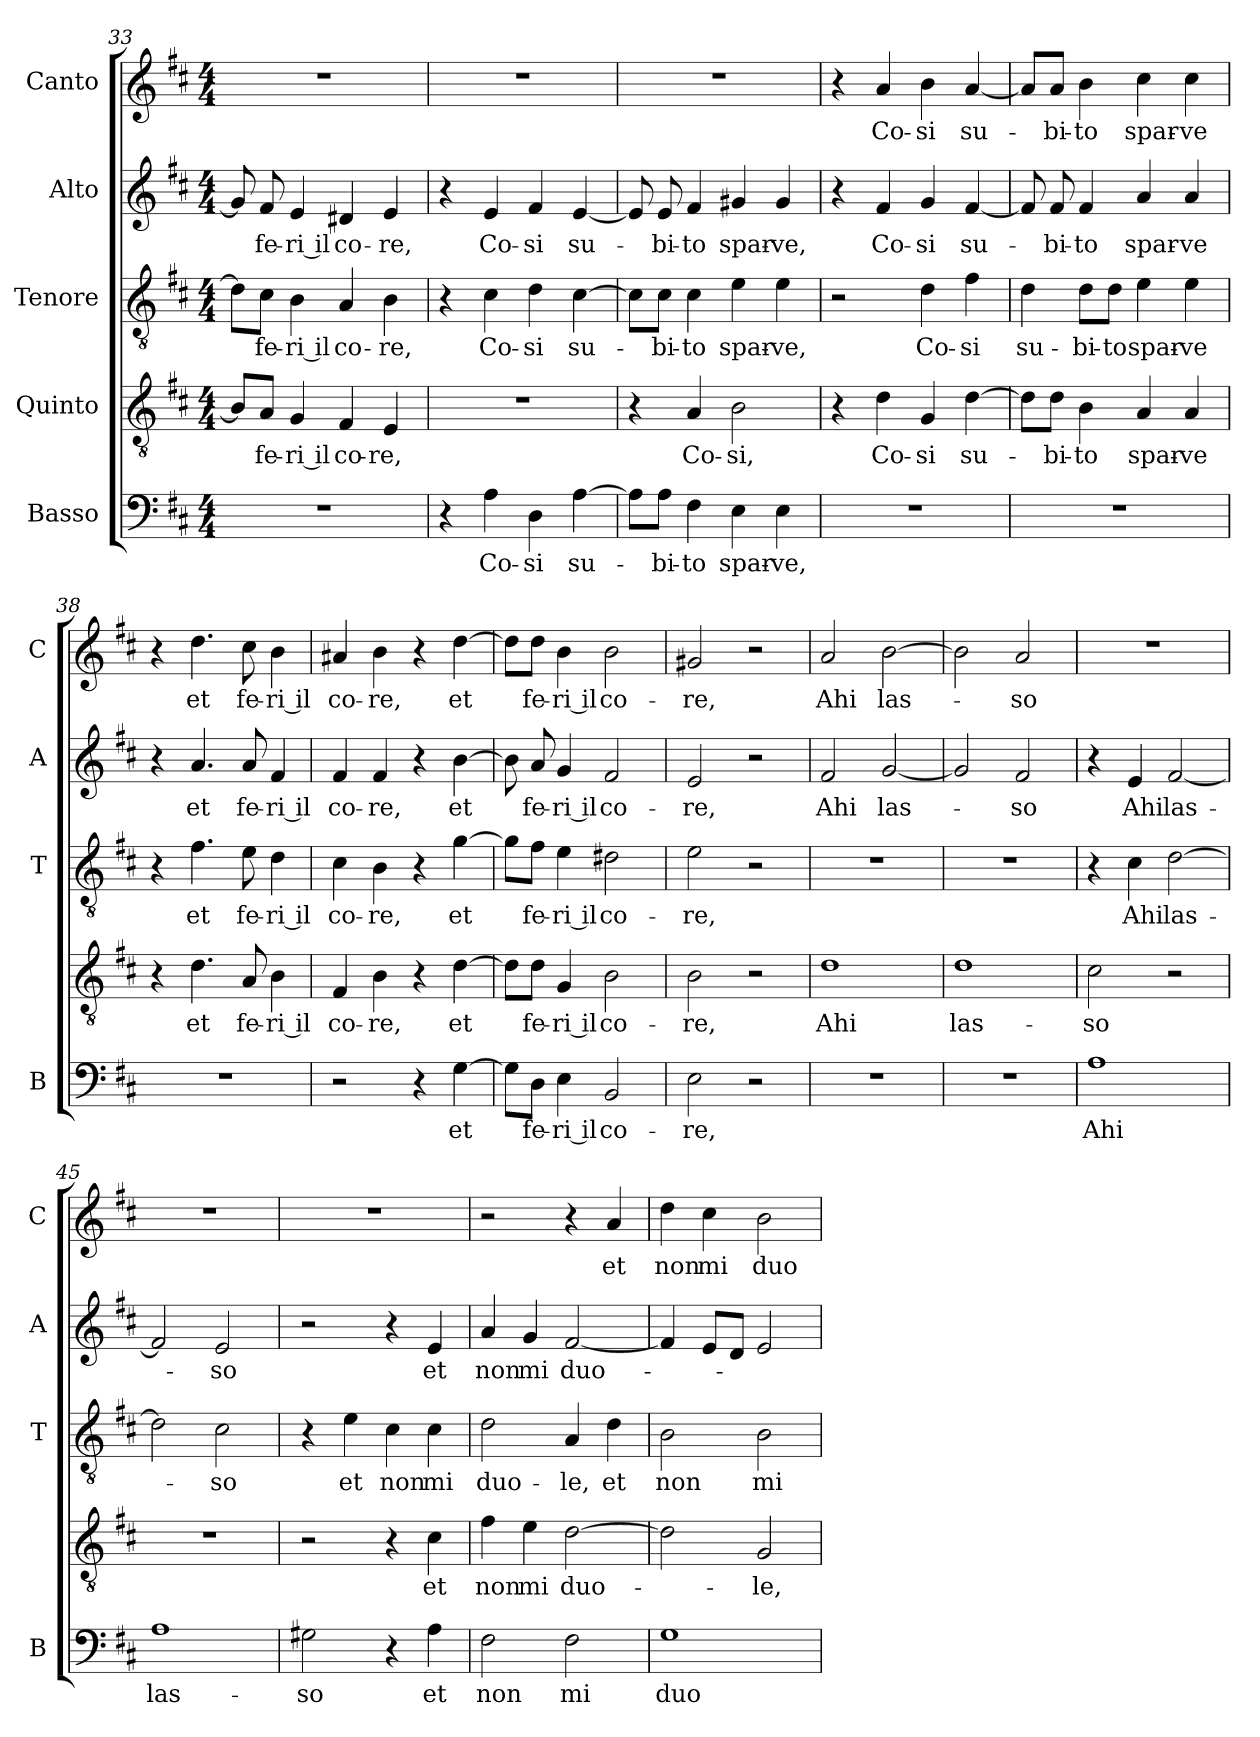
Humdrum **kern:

**kern	**text	**kern	**text	**kern	**text	**kern	**text	**kern	**text
*part5	*part5	*part4	*part4	*part3	*part3	*part2	*part2	*part1	*part1
*staff5	*staff5	*staff4	*staff4	*staff3	*staff3	*staff2	*staff2	*staff1	*staff1
*I"Basso	*	*I"Quinto	*	*I"Tenore	*	*I"Alto	*	*I"Canto	*
*I'B	*	*	*	*I'T	*	*I'A	*	*I'C	*
*clefF4	*	*clefGv2	*	*clefGv2	*	*clefG2	*	*clefG2	*
*k[f#c#]	*	*k[f#c#]	*	*k[f#c#]	*	*k[f#c#]	*	*k[f#c#]	*
*D:	*	*D:	*	*D:	*	*D:	*	*D:	*
*M4/4	*	*M4/4	*	*M4/4	*	*M4/4	*	*M4/4	*
=33	=33	=33	=33	=33	=33	=33	=33	=33	=33
1r	.	8B/L]	.	8d\L]	.	8g/]	.	1r	.
!	!	!	!LO:LY:b	!	!LO:LY:b	!	!LO:LY:b	!	!
.	.	8A/J	fe-	8c#\J	fe-	8f#/	fe-	.	.
!	!	!	!LO:LY:b	!	!LO:LY:b	!	!LO:LY:b	!	!
.	.	4G/	-ri il	4B\	-ri il	4e/	-ri il	.	.
!	!	!	!LO:LY:b	!	!LO:LY:b	!	!LO:LY:b	!	!
.	.	4F#/	co-	4A/	co-	4d#X/	co-	.	.
!	!	!	!LO:LY:b	!	!LO:LY:b	!	!LO:LY:b	!	!
.	.	4E/	-re,	4B\	-re,	4e/	-re,	.	.
=34	=34	=34	=34	=34	=34	=34	=34	=34	=34
4r	.	1r	.	4r	.	4r	.	1r	.
!	!LO:LY:b	!	!	!	!LO:LY:b	!	!LO:LY:b	!	!
4A\	Co-	.	.	4c#\	Co-	4e/	Co-	.	.
!	!LO:LY:b	!	!	!	!LO:LY:b	!	!LO:LY:b	!	!
4D\	-si	.	.	4d\	-si	4f#/	-si	.	.
!	!LO:LY:b	!	!	!	!LO:LY:b	!	!LO:LY:b	!	!
[4A\	su-	.	.	[4c#\	su-	[4e/	su-	.	.
!!LO:PB:g=z
=35	=35	=35	=35	=35	=35	=35	=35	=35	=35
8A\L]	.	4r	.	8c#\L]	.	8e/]	.	1r	.
!	!LO:LY:b	!	!	!	!LO:LY:b	!	!LO:LY:b	!	!
8A\J	-bi-	.	.	8c#\J	-bi-	8e/	-bi-	.	.
!	!LO:LY:b	!	!LO:LY:b	!	!LO:LY:b	!	!LO:LY:b	!	!
4F#\	-to	4A/	Co-	4c#\	-to	4f#/	-to	.	.
!	!LO:LY:b	!	!LO:LY:b	!	!LO:LY:b	!	!LO:LY:b	!	!
4E\	spar-	2B\	-si,	4e\	spar-	4g#X/	spar-	.	.
!	!LO:LY:b	!	!	!	!LO:LY:b	!	!LO:LY:b	!	!
4E\	-ve,	.	.	4e\	-ve,	4g#/	-ve,	.	.
=36	=36	=36	=36	=36	=36	=36	=36	=36	=36
1r	.	4r	.	2r	.	4r	.	4r	.
!	!	!	!LO:LY:b	!	!	!	!LO:LY:b	!	!LO:LY:b
.	.	4d\	Co-	.	.	4f#/	Co-	4a/	Co-
!	!	!	!LO:LY:b	!	!LO:LY:b	!	!LO:LY:b	!	!LO:LY:b
.	.	4G/	-si	4d\	Co-	4g/	-si	4b\	-si
!	!	!	!LO:LY:b	!	!LO:LY:b	!	!LO:LY:b	!	!LO:LY:b
.	.	[4d\	su-	4f#\	-si	[4f#/	su-	[4a/	su-
=37	=37	=37	=37	=37	=37	=37	=37	=37	=37
!	!	!	!	!	!LO:LY:b	!	!	!	!
1r	.	8d\L]	.	4d\	su-	8f#/]	.	8a/L]	.
!	!	!	!LO:LY:b	!	!	!	!LO:LY:b	!	!LO:LY:b
.	.	8d\J	-bi-	.	.	8f#/	-bi-	8a/J	-bi-
!	!	!	!LO:LY:b	!	!LO:LY:b	!	!LO:LY:b	!	!LO:LY:b
.	.	4B\	-to	8d\L	-bi-	4f#/	-to	4b\	-to
!	!	!	!	!	!LO:LY:b	!	!	!	!
.	.	.	.	8d\J	-to	.	.	.	.
!	!	!	!LO:LY:b	!	!LO:LY:b	!	!LO:LY:b	!	!LO:LY:b
.	.	4A/	spar-	4e\	spar-	4a/	spar-	4cc#\	spar-
!	!	!	!LO:LY:b	!	!LO:LY:b	!	!LO:LY:b	!	!LO:LY:b
.	.	4A/	-ve	4e\	-ve	4a/	-ve	4cc#\	-ve
=38	=38	=38	=38	=38	=38	=38	=38	=38	=38
1r	.	4r	.	4r	.	4r	.	4r	.
!	!	!	!LO:LY:b	!	!LO:LY:b	!	!LO:LY:b	!	!LO:LY:b
.	.	4.d\	et	4.f#\	et	4.a/	et	4.dd\	et
!	!	!	!LO:LY:b	!	!LO:LY:b	!	!LO:LY:b	!	!LO:LY:b
.	.	8A/	fe-	8e\	fe-	8a/	fe-	8cc#\	fe-
!	!	!	!LO:LY:b	!	!LO:LY:b	!	!LO:LY:b	!	!LO:LY:b
.	.	4B\	-ri il	4d\	-ri il	4f#/	-ri il	4b\	-ri il
=39	=39	=39	=39	=39	=39	=39	=39	=39	=39
!	!	!	!LO:LY:b	!	!LO:LY:b	!	!LO:LY:b	!	!LO:LY:b
2r	.	4F#/	co-	4c#\	co-	4f#/	co-	4a#X/	co-
!	!	!	!LO:LY:b	!	!LO:LY:b	!	!LO:LY:b	!	!LO:LY:b
.	.	4B\	-re,	4B\	-re,	4f#/	-re,	4b\	-re,
4r	.	4r	.	4r	.	4r	.	4r	.
!	!LO:LY:b	!	!LO:LY:b	!	!LO:LY:b	!	!LO:LY:b	!	!LO:LY:b
[4G\	et	[4d\	et	[4g\	et	[4b\	et	[4dd\	et
=40	=40	=40	=40	=40	=40	=40	=40	=40	=40
8G\L]	.	8d\L]	.	8g\L]	.	8b\]	.	8dd\L]	.
!	!LO:LY:b	!	!LO:LY:b	!	!LO:LY:b	!	!LO:LY:b	!	!LO:LY:b
8D\J	fe-	8d\J	fe-	8f#\J	fe-	8a/	fe-	8dd\J	fe-
!	!LO:LY:b	!	!LO:LY:b	!	!LO:LY:b	!	!LO:LY:b	!	!LO:LY:b
4E\	-ri il	4G/	-ri il	4e\	-ri il	4g/	-ri il	4b\	-ri il
!	!LO:LY:b	!	!LO:LY:b	!	!LO:LY:b	!	!LO:LY:b	!	!LO:LY:b
2BB/	co-	2B\	co-	2d#X\	co-	2f#/	co-	2b\	co-
=41	=41	=41	=41	=41	=41	=41	=41	=41	=41
!	!LO:LY:b	!	!LO:LY:b	!	!LO:LY:b	!	!LO:LY:b	!	!LO:LY:b
2E\	-re,	2B\	-re,	2e\	-re,	2e/	-re,	2g#X/	-re,
2r	.	2r	.	2r	.	2r	.	2r	.
!!LO:LB:g=z
=42	=42	=42	=42	=42	=42	=42	=42	=42	=42
!	!	!	!LO:LY:b	!	!	!	!LO:LY:b	!	!LO:LY:b
1r	.	1d	Ahi	1r	.	2f#/	Ahi	2a/	Ahi
!	!	!	!	!	!	!	!LO:LY:b	!	!LO:LY:b
.	.	.	.	.	.	[2g/	las-	[2b\	las-
=43	=43	=43	=43	=43	=43	=43	=43	=43	=43
!	!	!	!LO:LY:b	!	!	!	!	!	!
1r	.	1d	las-	1r	.	2g/]	.	2b\]	.
!	!	!	!	!	!	!	!LO:LY:b	!	!LO:LY:b
.	.	.	.	.	.	2f#/	-so	2a/	-so
=44	=44	=44	=44	=44	=44	=44	=44	=44	=44
!	!LO:LY:b	!	!LO:LY:b	!	!	!	!	!	!
1A	Ahi	2c#\	-so	4r	.	4r	.	1r	.
!	!	!	!	!	!LO:LY:b	!	!LO:LY:b	!	!
.	.	.	.	4c#\	Ahi	4e/	Ahi	.	.
!	!	!	!	!	!LO:LY:b	!	!LO:LY:b	!	!
.	.	2r	.	[2d\	las-	[2f#/	las-	.	.
=45	=45	=45	=45	=45	=45	=45	=45	=45	=45
!	!LO:LY:b	!	!	!	!	!	!	!	!
1A	las-	1r	.	2d\]	.	2f#/]	.	1r	.
!	!	!	!	!	!LO:LY:b	!	!LO:LY:b	!	!
.	.	.	.	2c#\	-so	2e/	-so	.	.
=46	=46	=46	=46	=46	=46	=46	=46	=46	=46
!	!LO:LY:b	!	!	!	!	!	!	!	!
2G#X\	-so	2r	.	4r	.	2r	.	1r	.
!	!	!	!	!	!LO:LY:b	!	!	!	!
.	.	.	.	4e\	et	.	.	.	.
!	!	!	!	!	!LO:LY:b	!	!	!	!
4r	.	4r	.	4c#\	non	4r	.	.	.
!	!LO:LY:b	!	!LO:LY:b	!	!LO:LY:b	!	!LO:LY:b	!	!
4A\	et	4c#\	et	4c#\	mi	4e/	et	.	.
=47	=47	=47	=47	=47	=47	=47	=47	=47	=47
!	!LO:LY:b	!	!LO:LY:b	!	!LO:LY:b	!	!LO:LY:b	!	!
2F#\	non	4f#\	non	2d\	duo-	4a/	non	2r	.
!	!	!	!LO:LY:b	!	!	!	!LO:LY:b	!	!
.	.	4e\	mi	.	.	4g/	mi	.	.
!	!LO:LY:b	!	!LO:LY:b	!	!LO:LY:b	!	!LO:LY:b	!	!
2F#\	mi	[2d\	duo-	4A/	-le,	[2f#/	duo-	4r	.
!	!	!	!	!	!LO:LY:b	!	!	!	!LO:LY:b
.	.	.	.	4d\	et	.	.	4a/	et
=48	=48	=48	=48	=48	=48	=48	=48	=48	=48
!	!LO:LY:b	!	!	!	!LO:LY:b	!	!	!	!LO:LY:b
1G	duo-	2d\]	.	2B\	non	4f#/]	.	4dd\	non
!	!	!	!	!	!	!	!	!	!LO:LY:b
.	.	.	.	.	.	8e/L	.	4cc#\	mi
.	.	.	.	.	.	8d/J	.	.	.
!	!	!	!LO:LY:b	!	!LO:LY:b	!	!	!	!LO:LY:b
.	.	2G/	-le,	2B\	mi	2e/	.	2b\	duo-
=	=	=	=	=	=	=	=	=	=
*-	*-	*-	*-	*-	*-	*-	*-	*-	*-
